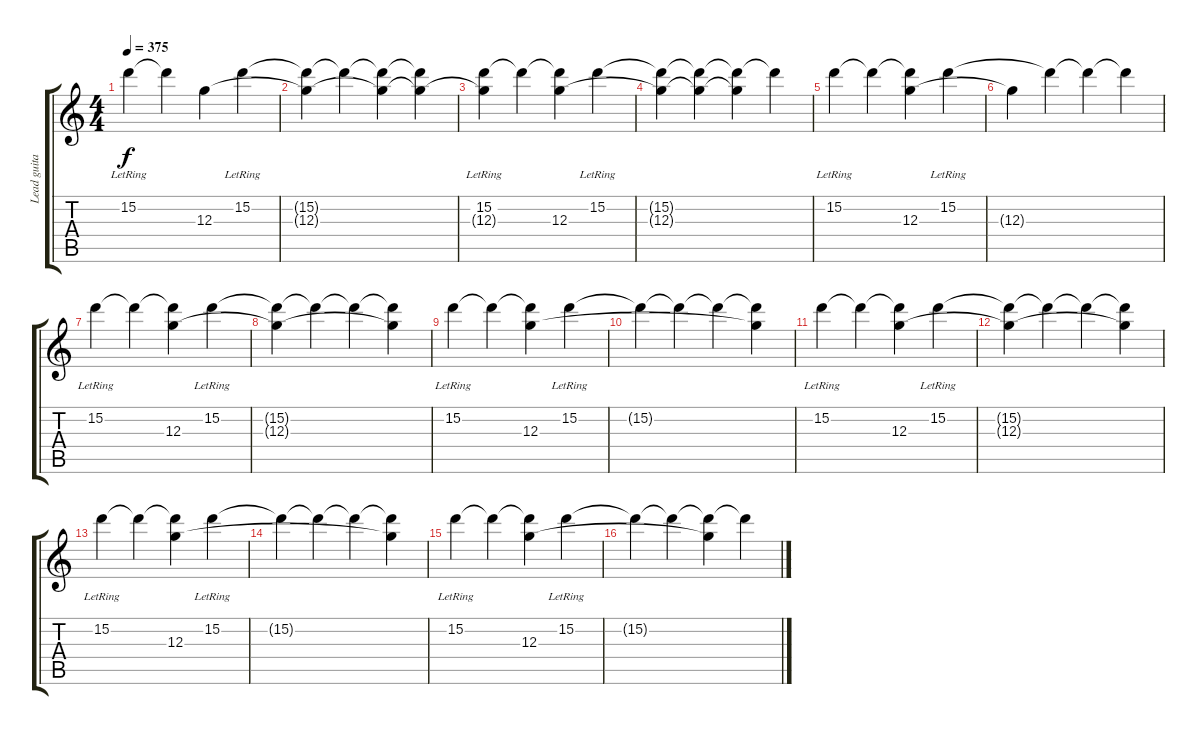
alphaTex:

\track ("Lead guitar" "Lead guita") {instrument acousticguitarsteel}
\staff {score tabs}
\tuning (E4 B3 G3 D3 A2 E2) {hide}
\ts (4 4)
\tempo 375
\clef g2
\ks c
15.2{lr}.4{dy f} 15.2{t}.4 12.3.4 15.2{lr}.4 |
(15.2{t} 12.3{t}).4 15.2{t}.4 (15.2{t} 12.3{t}).4 (15.2{t} 12.3{t}).4 |
(15.2{lr} 12.3{t}).4 15.2{t}.4 (15.2{t} 12.3).4 15.2{lr}.4 |
(15.2{t} 12.3{t}).4 (15.2{t} 12.3{t}).4 (15.2{t} 12.3{t}).4 15.2{t}.4 |
15.2{lr}.4 15.2{t}.4 (15.2{t} 12.3).4 15.2{lr}.4 |
12.3{t}.4 15.2{t}.4 15.2{t}.4 15.2{t}.4 |
15.2{lr}.4 15.2{t}.4 (15.2{t} 12.3).4 15.2{lr}.4 |
(15.2{t} 12.3{t}).4 15.2{t}.4 15.2{t}.4 (15.2{t} 12.3{t}).4 |
15.2{lr}.4 15.2{t}.4 (15.2{t} 12.3).4 15.2{lr}.4 |
15.2{t}.4 15.2{t}.4 15.2{t}.4 (15.2{t} 12.3{t}).4 |
15.2{lr}.4 15.2{t}.4 (15.2{t} 12.3).4 15.2{lr}.4 |
(15.2{t} 12.3{t}).4 15.2{t}.4 15.2{t}.4 (15.2{t} 12.3{t}).4 |
15.2{lr}.4 15.2{t}.4 (15.2{t} 12.3).4 15.2{lr}.4 |
15.2{t}.4 15.2{t}.4 15.2{t}.4 (15.2{t} 12.3{t}).4 |
15.2{lr}.4 15.2{t}.4 (15.2{t} 12.3).4 15.2{lr}.4 |
15.2{t}.4 15.2{t}.4 (15.2{t} 12.3{t}).4 15.2{t}.4
